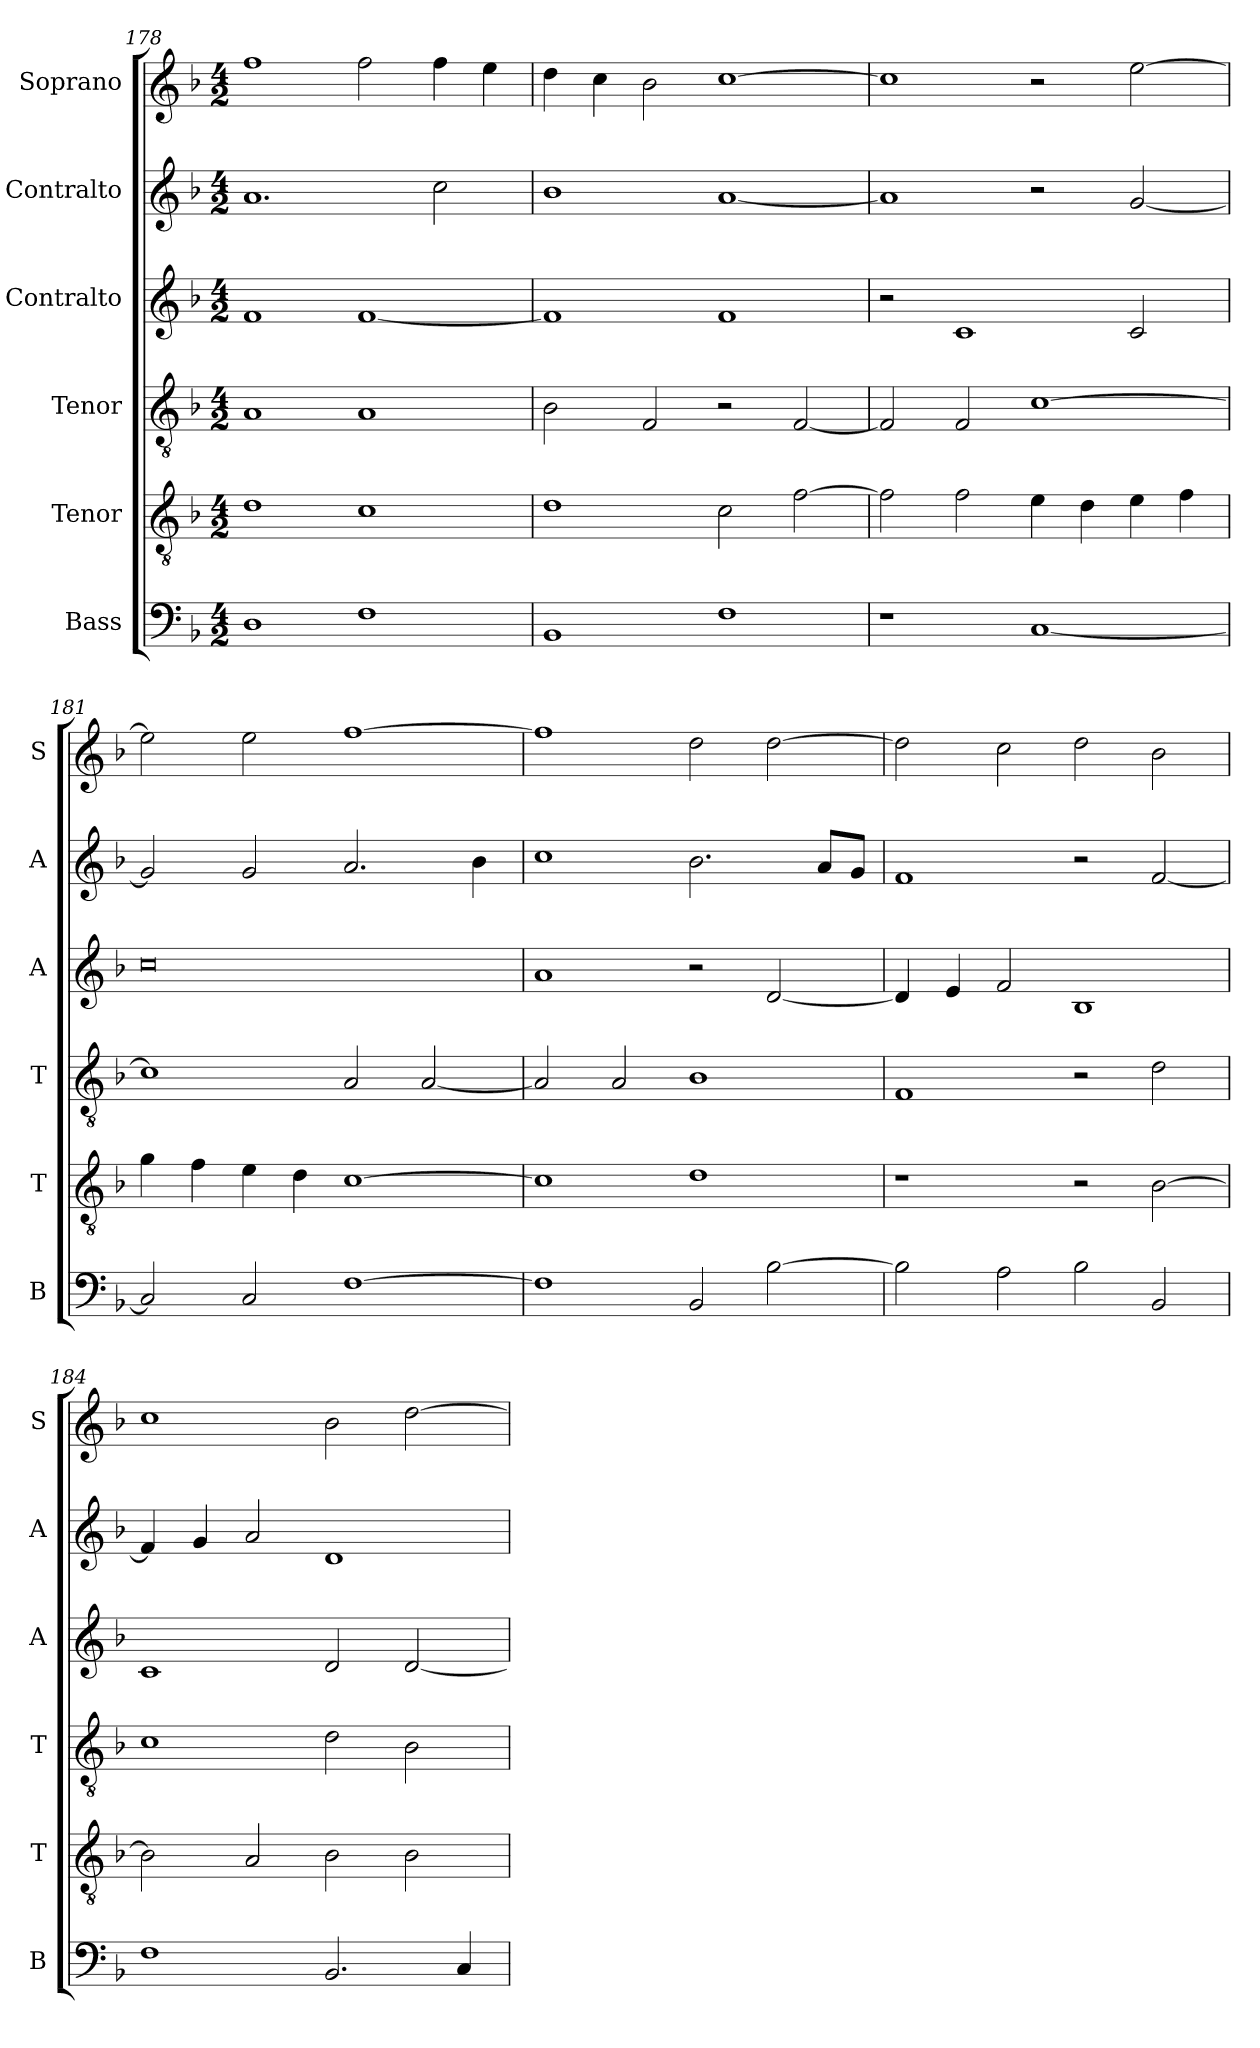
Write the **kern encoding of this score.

**kern	**kern	**kern	**kern	**kern	**kern
*part6	*part5	*part4	*part3	*part2	*part1
*staff6	*staff5	*staff4	*staff3	*staff2	*staff1
*I"Bass	*I"Tenor	*I"Tenor	*I"Contralto	*I"Contralto	*I"Soprano
*I'B	*I'T	*I'T	*I'A	*I'A	*I'S
*clefF4	*clefGv2	*clefGv2	*clefG2	*clefG2	*clefG2
*k[b-]	*k[b-]	*k[b-]	*k[b-]	*k[b-]	*k[b-]
*F:ion	*F:ion	*F:ion	*F:ion	*F:ion	*F:ion
*M4/2	*M4/2	*M4/2	*M4/2	*M4/2	*M4/2
=178	=178	=178	=178	=178	=178
1D	1d	1A	1f	1.a	1ff
1F	1c	1A	[1f	.	2ff
.	.	.	.	2cc	4ff
.	.	.	.	.	4ee
=179	=179	=179	=179	=179	=179
1BB-	1d	2B-	1f]	1b-	4dd
.	.	.	.	.	4cc
.	.	2F	.	.	2b-
1F	2c	2r	1f	[1a	[1cc
.	[2f	[2F	.	.	.
=180	=180	=180	=180	=180	=180
1r	2f]	2F]	2r	1a]	1cc]
.	2f	2F	1c	.	.
[1C	4e	[1c	.	2r	2r
.	4d	.	.	.	.
.	4e	.	2c	[2g	[2ee
.	4f	.	.	.	.
=181	=181	=181	=181	=181	=181
2C]	4g	1c]	0cc	2g]	2ee]
.	4f	.	.	.	.
2C	4e	.	.	2g	2ee
.	4d	.	.	.	.
[1F	[1c	2A	.	2.a	[1ff
.	.	[2A	.	.	.
.	.	.	.	4b-	.
=182	=182	=182	=182	=182	=182
1F]	1c]	2A]	1a	1cc	1ff]
.	.	2A	.	.	.
2BB-	1d	1B-	2r	2.b-	2dd
[2B-	.	.	[2d	.	[2dd
.	.	.	.	8a/L	.
.	.	.	.	8g/J	.
=183	=183	=183	=183	=183	=183
2B-]	1r	1F	4d]	1f	2dd]
.	.	.	4e	.	.
2A	.	.	2f	.	2cc
2B-	2r	2r	1B-	2r	2dd
2BB-	[2B-	2d	.	[2f	2b-
=184	=184	=184	=184	=184	=184
1F	2B-]	1c	1c	4f]	1cc
.	.	.	.	4g	.
.	2A	.	.	2a	.
2.BB-	2B-	2d	2d	1d	2b-
.	2B-	2B-	[2d	.	[2dd
4C	.	.	.	.	.
=	=	=	=	=	=
*-	*-	*-	*-	*-	*-
